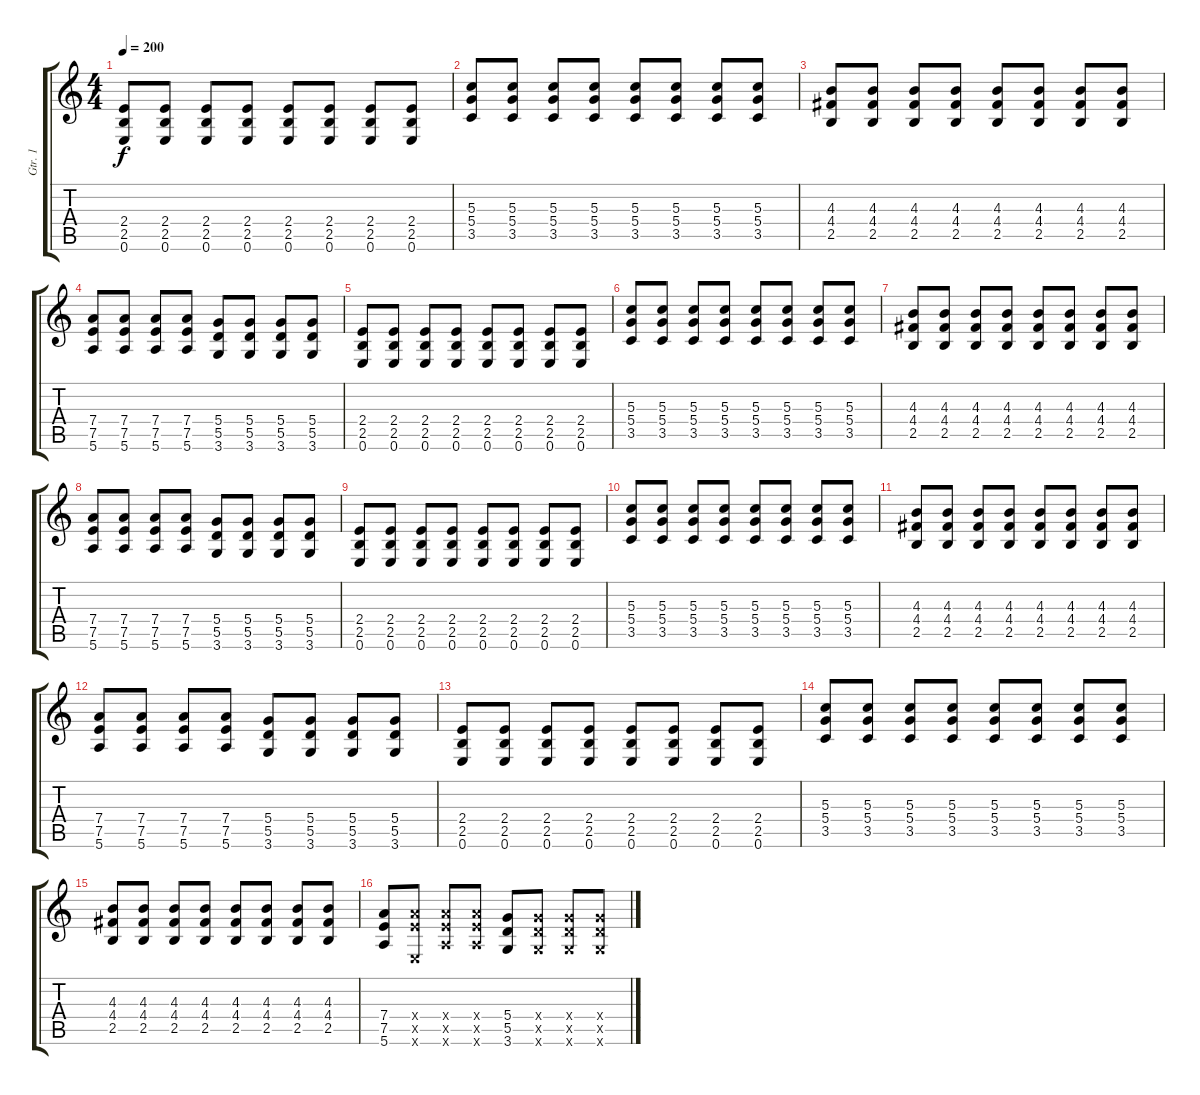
\track ("Gtr. 1" "Gtr. 1") {instrument distortionguitar}
\staff {score tabs}
\tuning (E4 B3 G3 D3 A2 E2) {hide}
\ts (4 4)
\tempo 200
\clef g2
\ks c
(2.4 2.5 0.6).8{dy f} (2.4 2.5 0.6).8 (2.4 2.5 0.6).8 (2.4 2.5 0.6).8 (2.4 2.5 0.6).8 (2.4 2.5 0.6).8 (2.4 2.5 0.6).8 (2.4 2.5 0.6).8 |
(5.3 5.4 3.5).8 (5.3 5.4 3.5).8 (5.3 5.4 3.5).8 (5.3 5.4 3.5).8 (5.3 5.4 3.5).8 (5.3 5.4 3.5).8 (5.3 5.4 3.5).8 (5.3 5.4 3.5).8 |
(4.3 4.4 2.5).8 (4.3 4.4 2.5).8 (4.3 4.4 2.5).8 (4.3 4.4 2.5).8 (4.3 4.4 2.5).8 (4.3 4.4 2.5).8 (4.3 4.4 2.5).8 (4.3 4.4 2.5).8 |
(7.4 7.5 5.6).8 (7.4 7.5 5.6).8 (7.4 7.5 5.6).8 (7.4 7.5 5.6).8 (5.4 5.5 3.6).8 (5.4 5.5 3.6).8 (5.4 5.5 3.6).8 (5.4 5.5 3.6).8 |
(2.4 2.5 0.6).8 (2.4 2.5 0.6).8 (2.4 2.5 0.6).8 (2.4 2.5 0.6).8 (2.4 2.5 0.6).8 (2.4 2.5 0.6).8 (2.4 2.5 0.6).8 (2.4 2.5 0.6).8 |
(5.3 5.4 3.5).8 (5.3 5.4 3.5).8 (5.3 5.4 3.5).8 (5.3 5.4 3.5).8 (5.3 5.4 3.5).8 (5.3 5.4 3.5).8 (5.3 5.4 3.5).8 (5.3 5.4 3.5).8 |
(4.3 4.4 2.5).8 (4.3 4.4 2.5).8 (4.3 4.4 2.5).8 (4.3 4.4 2.5).8 (4.3 4.4 2.5).8 (4.3 4.4 2.5).8 (4.3 4.4 2.5).8 (4.3 4.4 2.5).8 |
(7.4 7.5 5.6).8 (7.4 7.5 5.6).8 (7.4 7.5 5.6).8 (7.4 7.5 5.6).8 (5.4 5.5 3.6).8 (5.4 5.5 3.6).8 (5.4 5.5 3.6).8 (5.4 5.5 3.6).8 |
(2.4 2.5 0.6).8 (2.4 2.5 0.6).8 (2.4 2.5 0.6).8 (2.4 2.5 0.6).8 (2.4 2.5 0.6).8 (2.4 2.5 0.6).8 (2.4 2.5 0.6).8 (2.4 2.5 0.6).8 |
(5.3 5.4 3.5).8 (5.3 5.4 3.5).8 (5.3 5.4 3.5).8 (5.3 5.4 3.5).8 (5.3 5.4 3.5).8 (5.3 5.4 3.5).8 (5.3 5.4 3.5).8 (5.3 5.4 3.5).8 |
(4.3 4.4 2.5).8 (4.3 4.4 2.5).8 (4.3 4.4 2.5).8 (4.3 4.4 2.5).8 (4.3 4.4 2.5).8 (4.3 4.4 2.5).8 (4.3 4.4 2.5).8 (4.3 4.4 2.5).8 |
(7.4 7.5 5.6).8 (7.4 7.5 5.6).8 (7.4 7.5 5.6).8 (7.4 7.5 5.6).8 (5.4 5.5 3.6).8 (5.4 5.5 3.6).8 (5.4 5.5 3.6).8 (5.4 5.5 3.6).8 |
(2.4 2.5 0.6).8 (2.4 2.5 0.6).8 (2.4 2.5 0.6).8 (2.4 2.5 0.6).8 (2.4 2.5 0.6).8 (2.4 2.5 0.6).8 (2.4 2.5 0.6).8 (2.4 2.5 0.6).8 |
(5.3 5.4 3.5).8 (5.3 5.4 3.5).8 (5.3 5.4 3.5).8 (5.3 5.4 3.5).8 (5.3 5.4 3.5).8 (5.3 5.4 3.5).8 (5.3 5.4 3.5).8 (5.3 5.4 3.5).8 |
(4.3 4.4 2.5).8 (4.3 4.4 2.5).8 (4.3 4.4 2.5).8 (4.3 4.4 2.5).8 (4.3 4.4 2.5).8 (4.3 4.4 2.5).8 (4.3 4.4 2.5).8 (4.3 4.4 2.5).8 |
(7.4 7.5 5.6).8 (7.4{x} 7.5{x} 0.6{x}).8 (7.4{x} 7.5{x} 5.6{x}).8 (7.4{x} 7.5{x} 5.6{x}).8 (5.4 5.5 3.6).8 (5.4{x} 5.5{x} 3.6{x}).8 (5.4{x} 5.5{x} 3.6{x}).8 (5.4{x} 5.5{x} 3.6{x}).8
